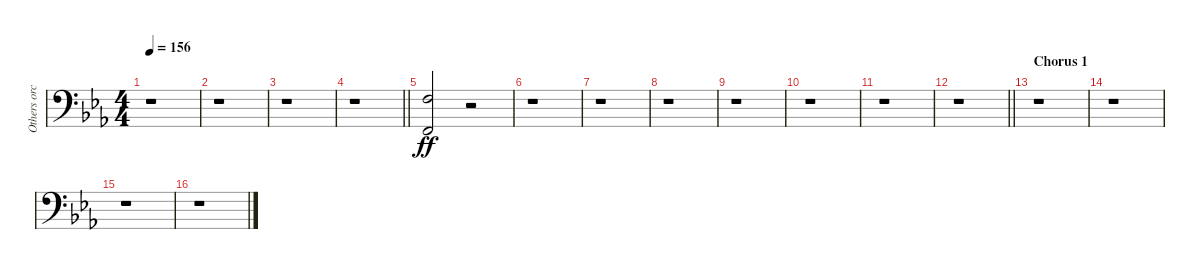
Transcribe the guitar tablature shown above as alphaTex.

\track ("Others orchestral" "Others orc") {instrument orchestrahit}
\staff {score}
\tuning (E4 B3 G3 D3 A2 E2 F1) {hide}
\ts (4 4)
\tempo 156
\clef f4
\ks cminor
r.1{dy mf} |
r.1 |
r.1 |
\barLineRight lightlight
r.1 |
(3.4 1.6).2{dy ff} r.2 |
r.1 |
r.1 |
r.1 |
r.1 |
r.1 |
r.1 |
\barLineRight lightlight
r.1 |
\section ("" "Chorus 1")
r.1 |
r.1 |
r.1 |
r.1
